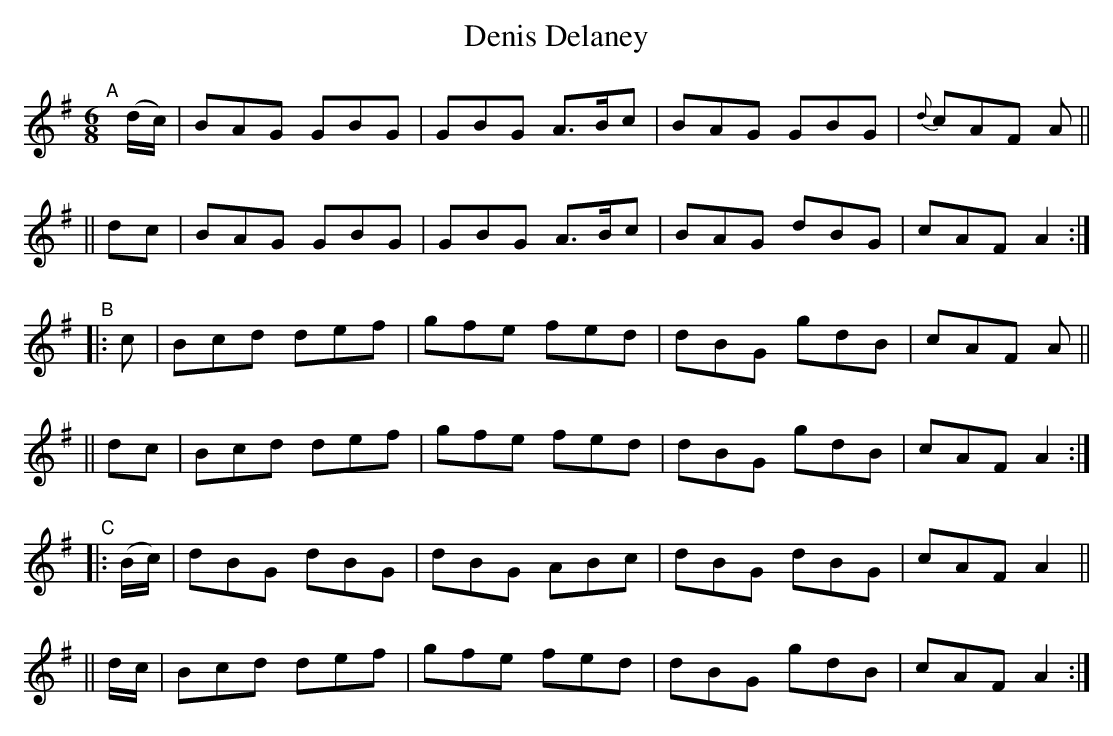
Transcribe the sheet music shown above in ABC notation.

X:1
T: Denis Delaney
M: 6/8
L: 1/8
K: G
"^A"[|]\
(d/c/)| BAG GBG | GBG A>Bc | BAG GBG | {d}cAF A ||
|| dc | BAG GBG | GBG A>Bc | BAG dBG | cAF A2 :|
"^B"\
|:  c | Bcd def | gfe fed | dBG gdB | cAF A ||
|| dc | Bcd def | gfe fed | dBG gdB | cAF A2 :|
"^C"\
|:(B/c/)| dBG dBG | dBG ABc | dBG dBG | cAF A2 ||
|| d/c/ | Bcd def | gfe fed | dBG gdB | cAF A2 :|
